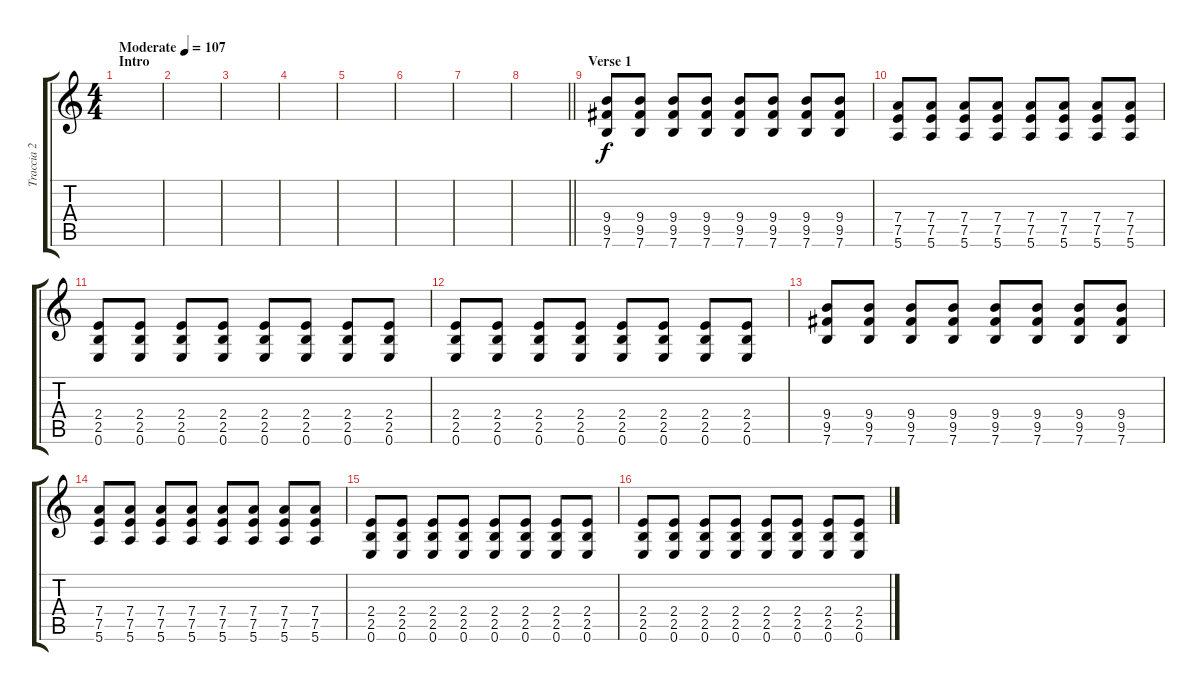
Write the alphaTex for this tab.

\track ("Traccia 2" "Traccia 2") {instrument overdrivenguitar}
\staff {score tabs}
\tuning (E4 B3 G3 D3 A2 E2) {hide}
\ts (4 4)
\section ("" "Intro")
\tempo (107 "Moderate")
\clef g2
\ks c
|
|
|
|
|
|
|
\barLineRight lightlight
|
\section ("" "Verse 1")
(9.4 9.5 7.6).8 (9.4 9.5 7.6).8 (9.4 9.5 7.6).8 (9.4 9.5 7.6).8 (9.4 9.5 7.6).8 (9.4 9.5 7.6).8 (9.4 9.5 7.6).8 (9.4 9.5 7.6).8 |
(7.4 7.5 5.6).8 (7.4 7.5 5.6).8 (7.4 7.5 5.6).8 (7.4 7.5 5.6).8 (7.4 7.5 5.6).8 (7.4 7.5 5.6).8 (7.4 7.5 5.6).8 (7.4 7.5 5.6).8 |
(2.4 2.5 0.6).8 (2.4 2.5 0.6).8 (2.4 2.5 0.6).8 (2.4 2.5 0.6).8 (2.4 2.5 0.6).8 (2.4 2.5 0.6).8 (2.4 2.5 0.6).8 (2.4 2.5 0.6).8 |
(2.4 2.5 0.6).8 (2.4 2.5 0.6).8 (2.4 2.5 0.6).8 (2.4 2.5 0.6).8 (2.4 2.5 0.6).8 (2.4 2.5 0.6).8 (2.4 2.5 0.6).8 (2.4 2.5 0.6).8 |
(9.4 9.5 7.6).8 (9.4 9.5 7.6).8 (9.4 9.5 7.6).8 (9.4 9.5 7.6).8 (9.4 9.5 7.6).8 (9.4 9.5 7.6).8 (9.4 9.5 7.6).8 (9.4 9.5 7.6).8 |
(7.4 7.5 5.6).8 (7.4 7.5 5.6).8 (7.4 7.5 5.6).8 (7.4 7.5 5.6).8 (7.4 7.5 5.6).8 (7.4 7.5 5.6).8 (7.4 7.5 5.6).8 (7.4 7.5 5.6).8 |
(2.4 2.5 0.6).8 (2.4 2.5 0.6).8 (2.4 2.5 0.6).8 (2.4 2.5 0.6).8 (2.4 2.5 0.6).8 (2.4 2.5 0.6).8 (2.4 2.5 0.6).8 (2.4 2.5 0.6).8 |
(2.4 2.5 0.6).8 (2.4 2.5 0.6).8 (2.4 2.5 0.6).8 (2.4 2.5 0.6).8 (2.4 2.5 0.6).8 (2.4 2.5 0.6).8 (2.4 2.5 0.6).8 (2.4 2.5 0.6).8
